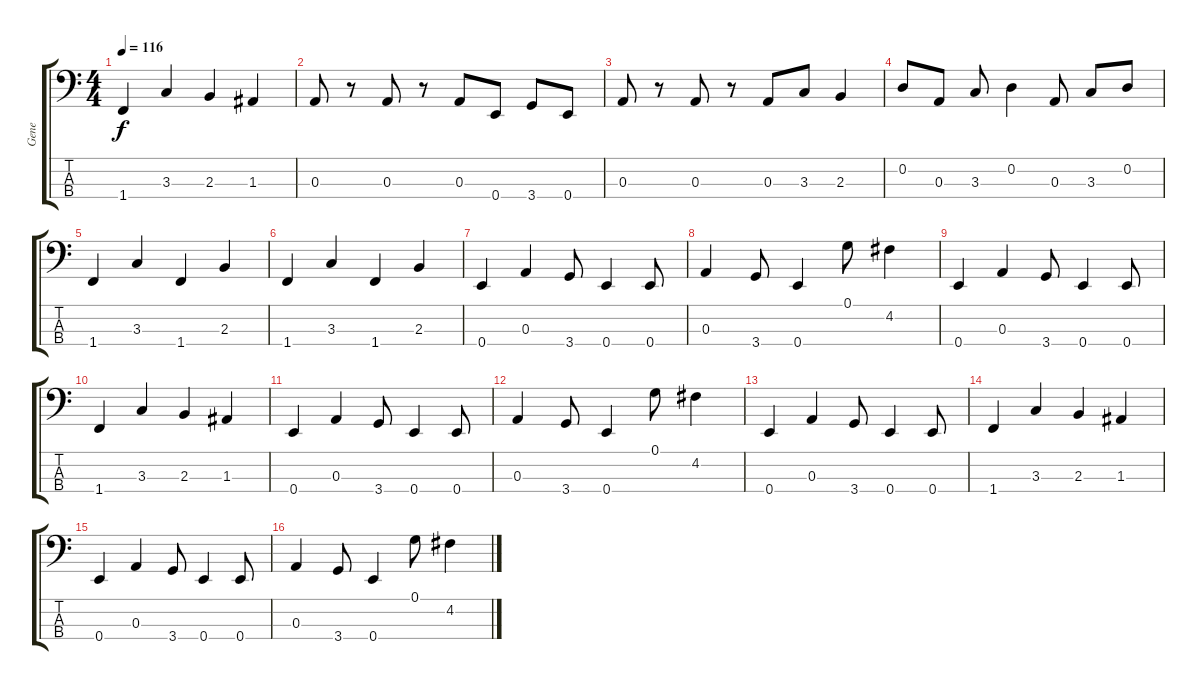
\track ("Gene" "Gene") {instrument electricbasspick}
\staff {score tabs}
\tuning (G2 D2 A1 E1) {hide}
\ts (4 4)
\tempo 116
\clef f4
\ks c
1.4.4{dy f} 3.3.4 2.3.4 1.3.4 |
0.3.8 r.8 0.3.8 r.8 0.3.8 0.4.8 3.4.8 0.4.8 |
0.3.8 r.8 0.3.8 r.8 0.3.8 3.3.8 2.3.4 |
0.2.8 0.3.8 3.3.8 0.2.4 0.3.8 3.3.8 0.2.8 |
1.4.4 3.3.4 1.4.4 2.3.4 |
1.4.4 3.3.4 1.4.4 2.3.4 |
0.4.4 0.3.4 3.4.8 0.4.4 0.4.8 |
0.3.4 3.4.8 0.4.4 0.1.8 4.2.4 |
0.4.4 0.3.4 3.4.8 0.4.4 0.4.8 |
1.4.4 3.3.4 2.3.4 1.3.4 |
0.4.4 0.3.4 3.4.8 0.4.4 0.4.8 |
0.3.4 3.4.8 0.4.4 0.1.8 4.2.4 |
0.4.4 0.3.4 3.4.8 0.4.4 0.4.8 |
1.4.4 3.3.4 2.3.4 1.3.4 |
0.4.4 0.3.4 3.4.8 0.4.4 0.4.8 |
0.3.4 3.4.8 0.4.4 0.1.8 4.2.4
